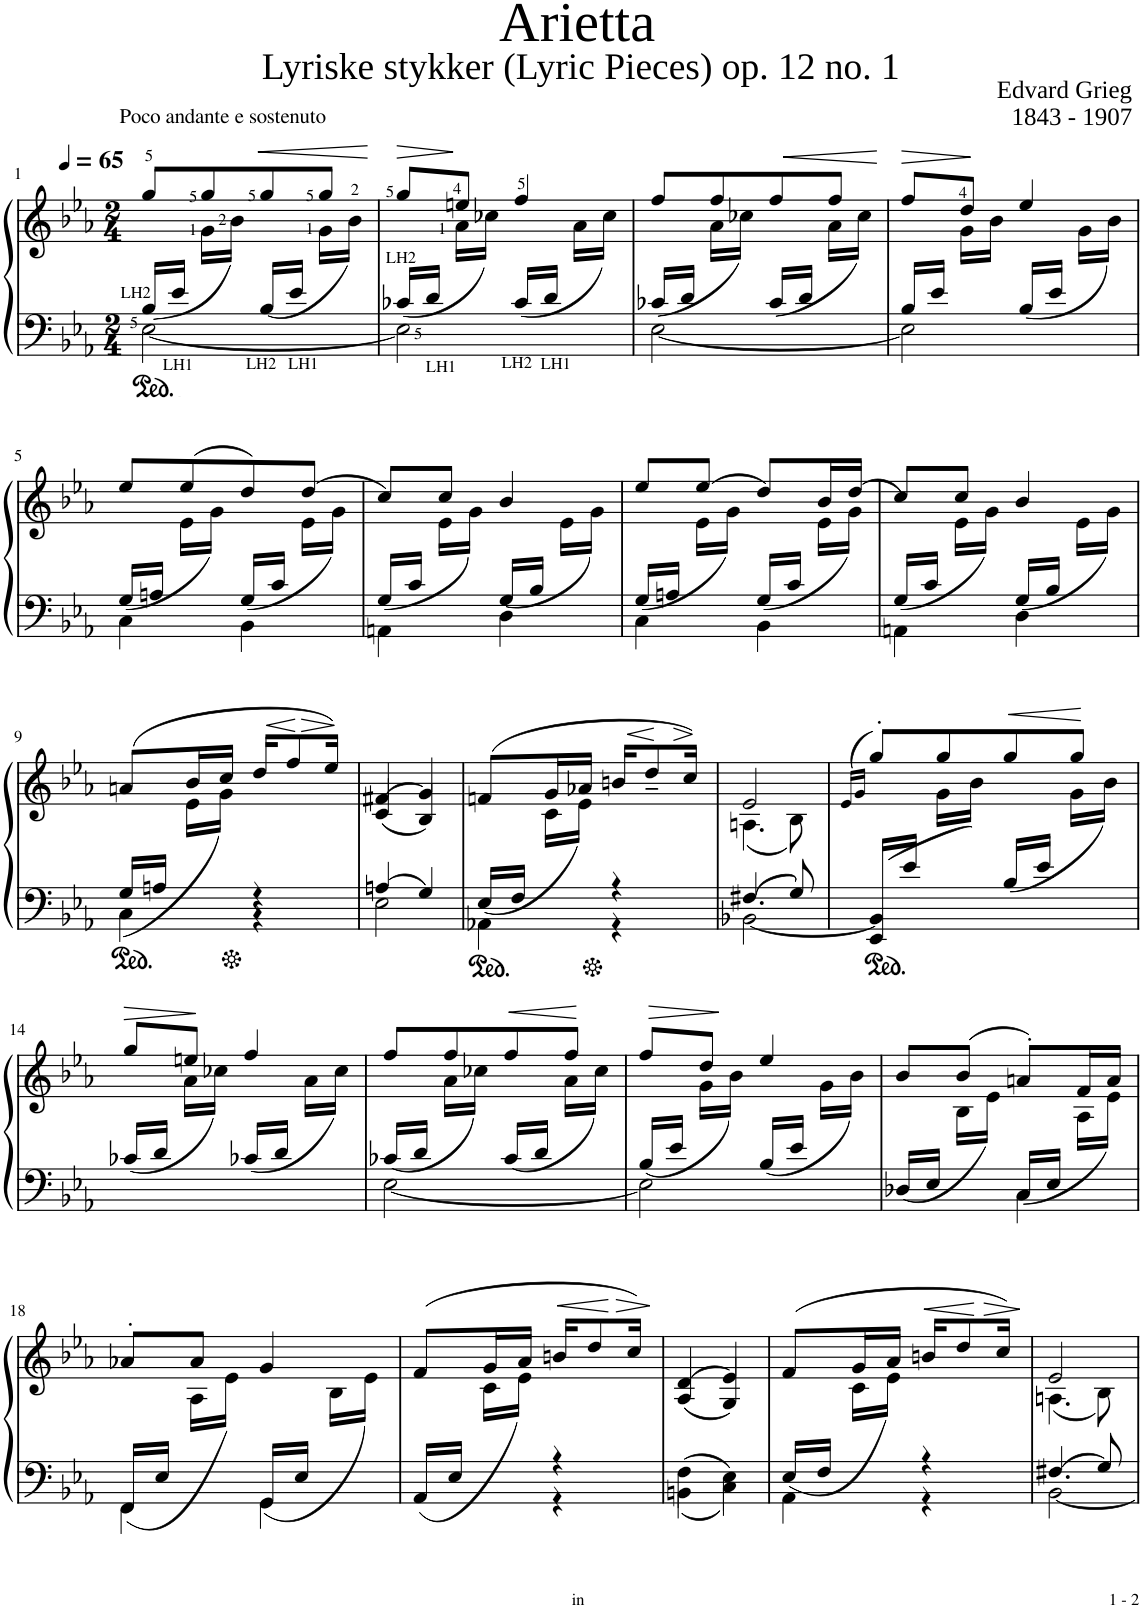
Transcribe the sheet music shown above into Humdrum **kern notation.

**kern	**kern	**dynam
*part1	*part1	*part1
*staff2	*staff1	*staff1/2
*I"Piano	*	*
*I'Pno	*	*
*clefF4	*clefG2	*
*k[b-e-a-]	*k[b-e-a-]	*
*M2/4	*M2/4	*
*MM65	*MM65	*
=1	=1	=1
*^	*^	*
!	!	!LO:TX:a:t=Poco andante e sostenuto	!	!
!LO:TX:a:t=LH2	!	!	!	!
(<[2E-\	16B-/LL	8gg/L	8ryy	.
!	!LO:TX:b:t=LH1	!	!	!
.	16e-/JJ	.	.	.
.	8ryy	8gg/	16g\LL	.
.	.	.	16b-\JJ)	.
!	!LO:TX:b:t=LH2	!	!	!
!	!	!	!	!LO:HP:b
.	(<16B-/LL	8gg/	8ryy	<
!	!LO:TX:b:t=LH1	!	!	!
.	16e-/JJ	.	.	.
.	8ryy	8gg/J	16g\LL	.
.	.	.	16b->\JJ)	.
*v	*v	*	*	*
*	*v	*v	*
.	.	[
=2	=2	=2
*^	*	*
!LO:TX:a:t=LH2	!	!	!
!	!	!	!LO:HP:b
*	*	*^	*
2E-\]	(<16c-X/LL	8gg/L	8ryy	>
!	!LO:TX:b:t=LH1	!	!	!
.	16d/JJ	.	.	.
.	8ryy	8een/J	16a-\LL	]
.	.	.	16cc-X\JJ)	.
!	!LO:TX:b:t=LH2	!	!	!
.	(<16c-/LL	4ff/	8ryy	.
!	!LO:TX:b:t=LH1	!	!	!
.	16d/JJ	.	.	.
.	8ryy	.	16a-\LL	.
.	.	.	16cc-\JJ)	.
=3	=3	=3	=3	=3
[2E-\	(<16c-X/LL	8ff/L	8ryy	.
.	16d/JJ	.	.	.
.	8ryy	8ff/	16a-\LL	.
.	.	.	16cc-X\JJ)	.
!	!	!	!	!LO:HP:b
.	(<16c-/LL	8ff/	8ryy	<
.	16d/JJ	.	.	.
.	8ryy	8ff/J	16a-\LL	.
.	.	.	16cc-\JJ)	.
*v	*v	*	*	*
*	*v	*v	*
.	.	[
=4	=4	=4
*^	*	*
!	!	!	!LO:HP:b
*	*	*^	*
2E-\]	16B-/LL	8ff/L	8ryy	>
.	16e-/JJ	.	.	.
.	8ryy	8dd/J	16g\LL	.
.	.	.	16b-\JJ	.
.	(<16B-/LL	4ee-/	8ryy	]
.	16e-/JJ	.	.	.
.	8ryy	.	16g\LL	.
.	.	.	16b-\JJ)	.
!!LO:LB:g=z	!!
=5	=5	=5	=5	=5
4C\	(<16G/LL	8ee-/L	8ryy	.
.	16An/JJ	.	.	.
.	8ryy	(>8ee-/	16e-\LL	.
.	.	.	16g\JJ)	.
4BB-\	(<16G/LL	8dd/)	8ryy	.
.	16c/JJ	.	.	.
.	8ryy	(>8dd/J	16e-\LL	.
.	.	.	16g\JJ)	.
=6	=6	=6	=6	=6
4AAn\	(<16G/LL	8cc/L)	8ryy	.
.	16c/JJ	.	.	.
.	8ryy	8cc/J	16e-\LL	.
.	.	.	16g\JJ)	.
4D\	(<16G/LL	4b-/	8ryy	.
.	16B-/JJ	.	.	.
.	8ryy	.	16e-\LL	.
.	.	.	16g\JJ)	.
=7	=7	=7	=7	=7
4C\	(<16G/LL	8ee-/L	8ryy	.
.	16An/JJ	.	.	.
.	8ryy	(>8ee-/J	16e-\LL	.
.	.	.	16g\JJ)	.
4BB-\	(<16G/LL	8dd/L)	8ryy	.
.	16c/JJ	.	.	.
.	8ryy	16b-/L	16e-\LL	.
.	.	(>16dd/JJ	16g\JJ)	.
=8	=8	=8	=8	=8
4AAn\	(<16G/LL	8cc/L)	8ryy	.
.	16c/JJ	.	.	.
.	8ryy	8cc/J	16e-\LL	.
.	.	.	16g\JJ)	.
4D\	(<16G/LL	4b-/	8ryy	.
.	16B-/JJ	.	.	.
.	8ryy	.	16e-\LL	.
.	.	.	16g\JJ)	.
!!LO:LB:g=z	!!
=9	=9	=9	=9	=9
(4C\	16G/LL	(>8an/L	8ryy	.
.	16An/JJ	.	.	.
.	8ryy	16b-/L	16e-\LL	.
.	.	16cc/JJ	16g\JJ)	.
!	!	!	!	!LO:HP:b
4r	4r	16dd/KL	4ryy	<
!	!	!	!	!LO:HP:b
.	.	8ff/	.	>
.	.	16ee-/Jk)	.	[
*v	*v	*	*	*
*	*v	*v	*
.	.	]
=10	=10	=10
*^	*^	*
2E-\	4An/	(4f#X/	(4c/	.
.	4G/	4g/)	4B-/)	.
=11	=11	=11	=11	=11
4AA-X\	(<16E-/LL	(>8fn/L	8ryy	.
.	16F/JJ	.	.	.
.	8ryy	16g/L	16c\LL	.
.	.	16a-X/JJ	16e-\JJ)	.
!	!	!	!	!LO:HP:b
4r	4r	16bn/KL	4ryy	<
.	.	8dd~/	.	.
!	!	!	!	!LO:HP:n=1:b
.	.	16cc/Jk)	.	[ >
*v	*v	*	*	*
*	*v	*v	*
.	.	]
=12	=12	=12
*^	*^	*
[2BB-X\	4.F#X/	2e-/	(4.An\	.
.	8G/	.	8B-\)	.
=13	=13	=13	=13	=13
.	.	(>16qe-/LL	.	.
.	.	16qg/JJ	.	.
(4BB-]	16EE-/LL	8gg'>/L)	8ryy	.
.	16e-/JJ	.	.	.
.	8ryy	8gg/	16g\LL	.
.	.	.	16b-\JJ)	.
!	!	!	!	!LO:HP:b
4ryy	(<16B-/LL	8gg/	8ryy	<
.	16e-/JJ	.	.	.
.	8ryy	8gg/J	16g\LL	.
.	.	.	16b-\JJ)	.
*v	*v	*	*	*
*	*v	*v	*
.	.	[
!!LO:LB:g=z
=14	=14	=14
!	!	!LO:HP:b
*	*^	*
(<16c-X/LL	8gg/L	8ryy	>
16d/JJ	.	.	.
8ryy	8een/J	16a-\LL	.
.	.	16cc-X\JJ)	.
(<16c-X/LL	4ff/	8ryy	]
16d/JJ	.	.	.
8ryy	.	16a-\LL	.
.	.	16cc-\JJ)	.
=15	=15	=15	=15
*^	*	*	*
[2E-\	(<16c-X/LL	8ff/L	8ryy	.
.	16d/JJ	.	.	.
.	8ryy	8ff/	16a-\LL	.
.	.	.	16cc-X\JJ)	.
!	!	!	!	!LO:HP:b
.	(<16c-/LL	8ff/	8ryy	<
.	16d/JJ	.	.	.
.	8ryy	8ff/J	16a-\LL	.
.	.	.	16cc-\JJ)	.
*v	*v	*	*	*
*	*v	*v	*
.	.	[
=16	=16	=16
*^	*	*
!	!	!	!LO:HP:b
*	*	*^	*
2E-\]	(<16B-/LL	8ff/L	8ryy	>
.	16e-/JJ	.	.	.
.	8ryy	8dd/J	16g\LL	.
.	.	.	16b-\JJ)	.
.	(<16B-/LL	4ee-/	8ryy	]
.	16e-/JJ	.	.	.
.	8ryy	.	16g\LL	.
.	.	.	16b-\JJ)	.
=17	=17	=17	=17	=17
4ryy	(<16D-X/LL	8b-/L	8ryy	.
.	16E-/JJ	.	.	.
.	8ryy	(>8b-/J	16B-\LL	.
.	.	.	16e-\JJ)	.
4C\	(<16C/LL	8an'>/L)	8ryy	.
.	16E-/JJ	.	.	.
.	8ryy	16f/L	16A-\LL	.
.	.	16a/JJ	16e-\JJ)	.
!!LO:LB:g=z	!!
=18	=18	=18	=18	=18
(4FF\	16FF/LL	8a-X'>/L	8ryy	.
.	16E-/JJ	.	.	.
.	8ryy	8a-/J	16A-\LL	.
.	.	.	16e-\JJ)	.
(4GG\	16GG/LL	4g/	8ryy	.
.	16E-/JJ	.	.	.
.	8ryy	.	16B-\LL	.
.	.	.	16e-\JJ)	.
=19	=19	=19	=19	=19
4ryy	(<16AA-/LL	(>8f/L	8ryy	.
.	16E-/JJ	.	.	.
.	8ryy	16g/L	16c\LL	.
.	.	16a-/JJ	16e-\JJ)	.
!	!	!	!	!LO:HP:b
4r	4r	16bn/KL	4ryy	<
.	.	8dd/	.	.
!	!	!	!	!LO:HP:n=1:b
.	.	16cc/Jk)	.	[ >
*v	*v	*	*	*
*	*v	*v	*
.	.	]
=20	=20	=20
*^	*^	*
4BBn\	4F\	(4d/	(4A-/	.
4C\	4E-\	4e-/)	4G/)	.
=21	=21	=21	=21	=21
4AA-\	(<16E-/LL	(>8f/L	8ryy	.
.	16F/JJ	.	.	.
.	8ryy	16g/L	16c\LL	.
.	.	16a-/JJ	16e-\JJ)	.
!	!	!	!	!LO:HP:b
4r	4r	16bn/KL	4ryy	<
.	.	8dd/	.	.
!	!	!	!	!LO:HP:n=1:b
.	.	16cc/Jk)	.	[ >
*v	*v	*	*	*
*	*v	*v	*
.	.	]
=22	=22	=22
*^	*^	*
[2BB-\	4.F#X/	2e-/	(4.An\	.
.	8G/	.	8B-\)	.
*v	*v	*	*	*
*	*v	*v	*
=	=	=
*-	*-	*-
